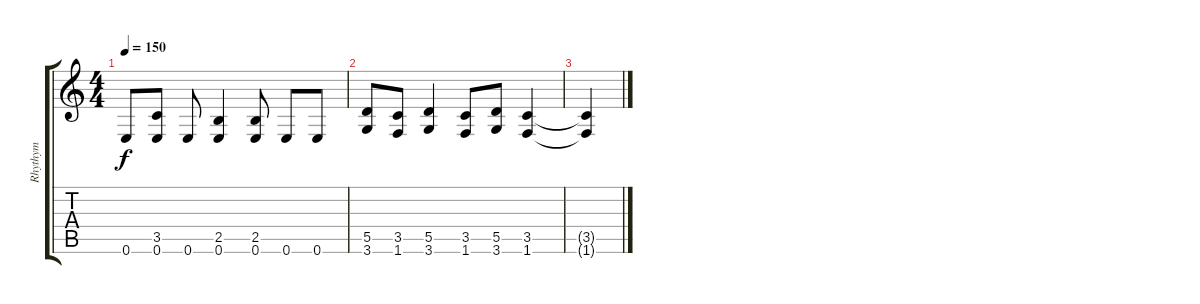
\track ("Rhythym" "Rhythym") {instrument distortionguitar}
\staff {score tabs}
\tuning (E4 B3 G3 D3 A2 E2) {hide}
\ts (4 4)
\tempo 150
\clef g2
\ks c
0.6.8{dy f} (3.5 0.6).8 0.6.8 (2.5 0.6).4 (2.5 0.6).8 0.6.8 0.6.8 |
(5.5 3.6).8 (3.5 1.6).8 (5.5 3.6).4 (3.5 1.6).8 (5.5 3.6).8 (3.5 1.6).4 |
(3.5{t} 1.6{t}).4
